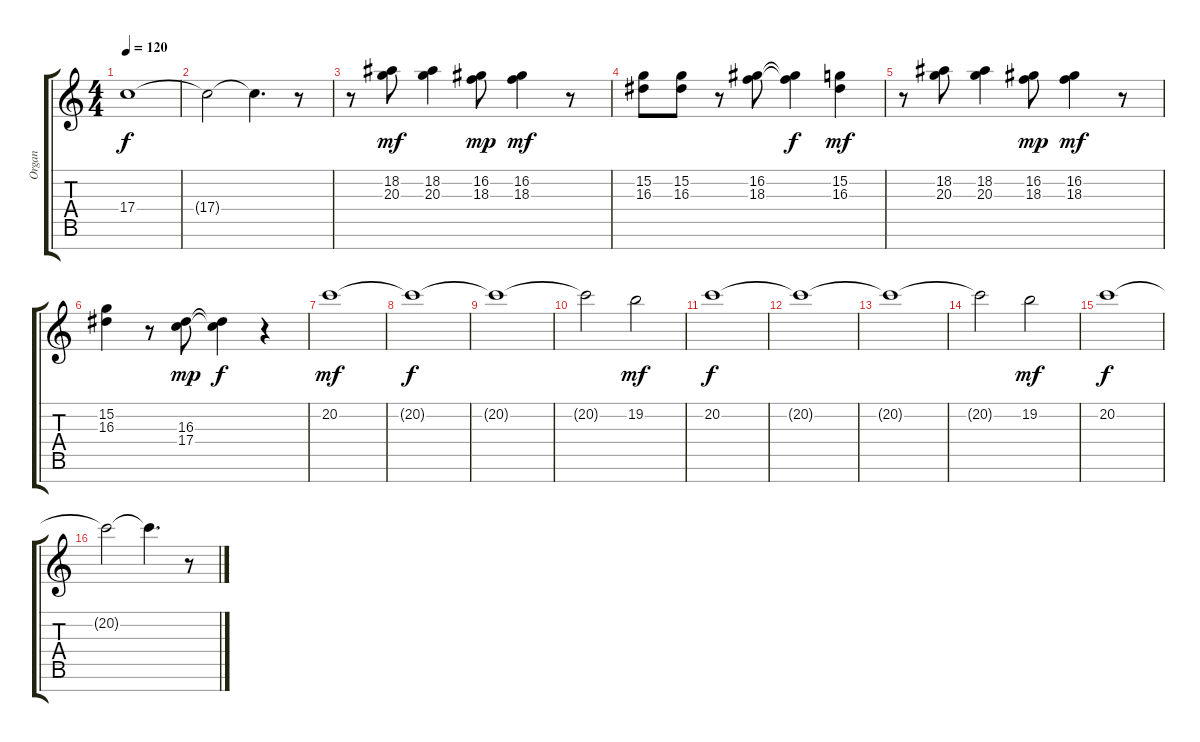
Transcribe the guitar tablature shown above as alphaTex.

\track ("Organ" "Organ") {instrument rockorgan}
\staff {score tabs}
\tuning (E5 E4 B3 G3 D3 A2 E2) {hide}
\ts (4 4)
\tempo 120
\clef g2
\ks c
17.4{t}.1{dy f} |
17.4{t}.2 17.4{t}.4{d} r.8 |
r.8 (18.2 20.3).8{dy mf} (18.2 20.3).4 (16.2 18.3).8{dy mp} (16.2 18.3).4{dy mf} r.8 |
(15.2 16.3).8 (15.2 16.3).8 r.8 (16.2 18.3).8 (16.2{t} 18.3{t}).4{dy f} (15.2 16.3).4{dy mf} |
r.8 (18.2 20.3).8 (18.2 20.3).4 (16.2 18.3).8{dy mp} (16.2 18.3).4{dy mf} r.8 |
(15.2 16.3).4 r.8 (16.3 17.4).8{dy mp} (16.3{t} 17.4{t}).4{dy f} r.4 |
20.2.1{dy mf} |
20.2{t}.1{dy f} |
20.2{t}.1 |
20.2{t}.2 19.2.2{dy mf} |
20.2.1{dy f} |
20.2{t}.1 |
20.2{t}.1 |
20.2{t}.2 19.2.2{dy mf} |
20.2.1{dy f} |
20.2{t}.2 20.2{t}.4{d} r.8
